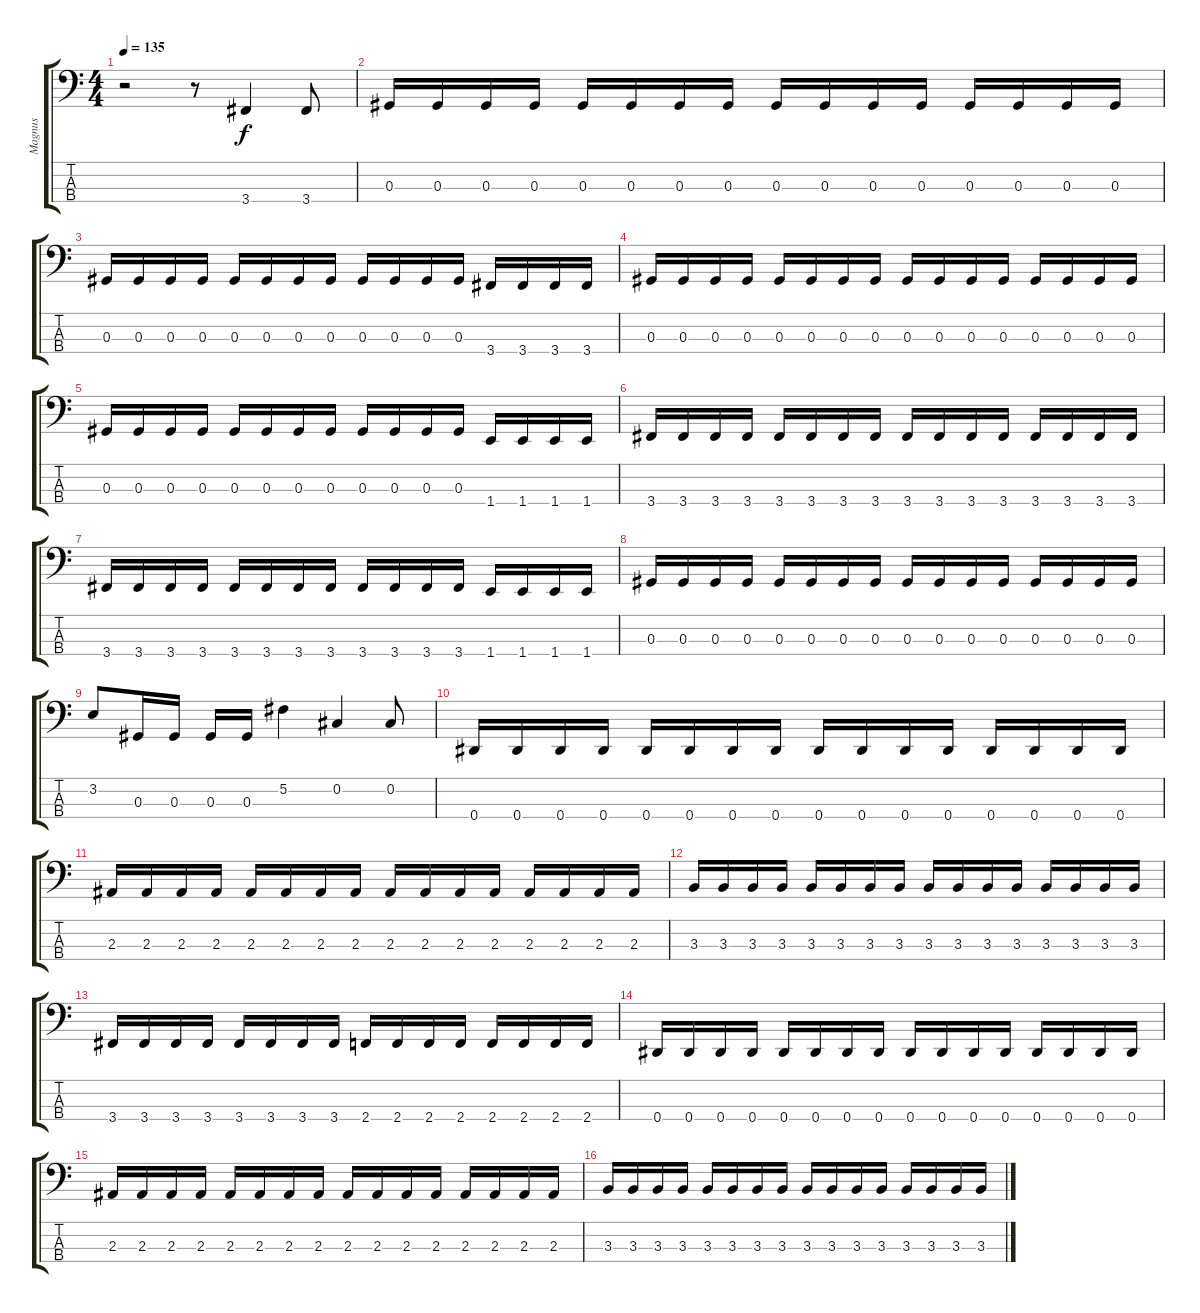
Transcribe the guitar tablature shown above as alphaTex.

\track ("Magnus" "Magnus") {instrument electricbasspick}
\staff {score tabs}
\tuning (Gb2 Db2 Ab1 Eb1) {hide}
\ts (4 4)
\tempo 135
\clef f4
\ks c
r.2{dy f} r.8 3.4.4 3.4.8 |
0.3.16 0.3.16 0.3.16 0.3.16 0.3.16 0.3.16 0.3.16 0.3.16 0.3.16 0.3.16 0.3.16 0.3.16 0.3.16 0.3.16 0.3.16 0.3.16 |
0.3.16 0.3.16 0.3.16 0.3.16 0.3.16 0.3.16 0.3.16 0.3.16 0.3.16 0.3.16 0.3.16 0.3.16 3.4.16 3.4.16 3.4.16 3.4.16 |
0.3.16 0.3.16 0.3.16 0.3.16 0.3.16 0.3.16 0.3.16 0.3.16 0.3.16 0.3.16 0.3.16 0.3.16 0.3.16 0.3.16 0.3.16 0.3.16 |
0.3.16 0.3.16 0.3.16 0.3.16 0.3.16 0.3.16 0.3.16 0.3.16 0.3.16 0.3.16 0.3.16 0.3.16 1.4.16 1.4.16 1.4.16 1.4.16 |
3.4.16 3.4.16 3.4.16 3.4.16 3.4.16 3.4.16 3.4.16 3.4.16 3.4.16 3.4.16 3.4.16 3.4.16 3.4.16 3.4.16 3.4.16 3.4.16 |
3.4.16 3.4.16 3.4.16 3.4.16 3.4.16 3.4.16 3.4.16 3.4.16 3.4.16 3.4.16 3.4.16 3.4.16 1.4.16 1.4.16 1.4.16 1.4.16 |
0.3.16 0.3.16 0.3.16 0.3.16 0.3.16 0.3.16 0.3.16 0.3.16 0.3.16 0.3.16 0.3.16 0.3.16 0.3.16 0.3.16 0.3.16 0.3.16 |
3.2.8 0.3.16 0.3.16 0.3.16 0.3.16 5.2.4 0.2.4 0.2.8 |
0.4.16 0.4.16 0.4.16 0.4.16 0.4.16 0.4.16 0.4.16 0.4.16 0.4.16 0.4.16 0.4.16 0.4.16 0.4.16 0.4.16 0.4.16 0.4.16 |
2.3.16 2.3.16 2.3.16 2.3.16 2.3.16 2.3.16 2.3.16 2.3.16 2.3.16 2.3.16 2.3.16 2.3.16 2.3.16 2.3.16 2.3.16 2.3.16 |
3.3.16 3.3.16 3.3.16 3.3.16 3.3.16 3.3.16 3.3.16 3.3.16 3.3.16 3.3.16 3.3.16 3.3.16 3.3.16 3.3.16 3.3.16 3.3.16 |
3.4.16 3.4.16 3.4.16 3.4.16 3.4.16 3.4.16 3.4.16 3.4.16 2.4.16 2.4.16 2.4.16 2.4.16 2.4.16 2.4.16 2.4.16 2.4.16 |
0.4.16 0.4.16 0.4.16 0.4.16 0.4.16 0.4.16 0.4.16 0.4.16 0.4.16 0.4.16 0.4.16 0.4.16 0.4.16 0.4.16 0.4.16 0.4.16 |
2.3.16 2.3.16 2.3.16 2.3.16 2.3.16 2.3.16 2.3.16 2.3.16 2.3.16 2.3.16 2.3.16 2.3.16 2.3.16 2.3.16 2.3.16 2.3.16 |
3.3.16 3.3.16 3.3.16 3.3.16 3.3.16 3.3.16 3.3.16 3.3.16 3.3.16 3.3.16 3.3.16 3.3.16 3.3.16 3.3.16 3.3.16 3.3.16
